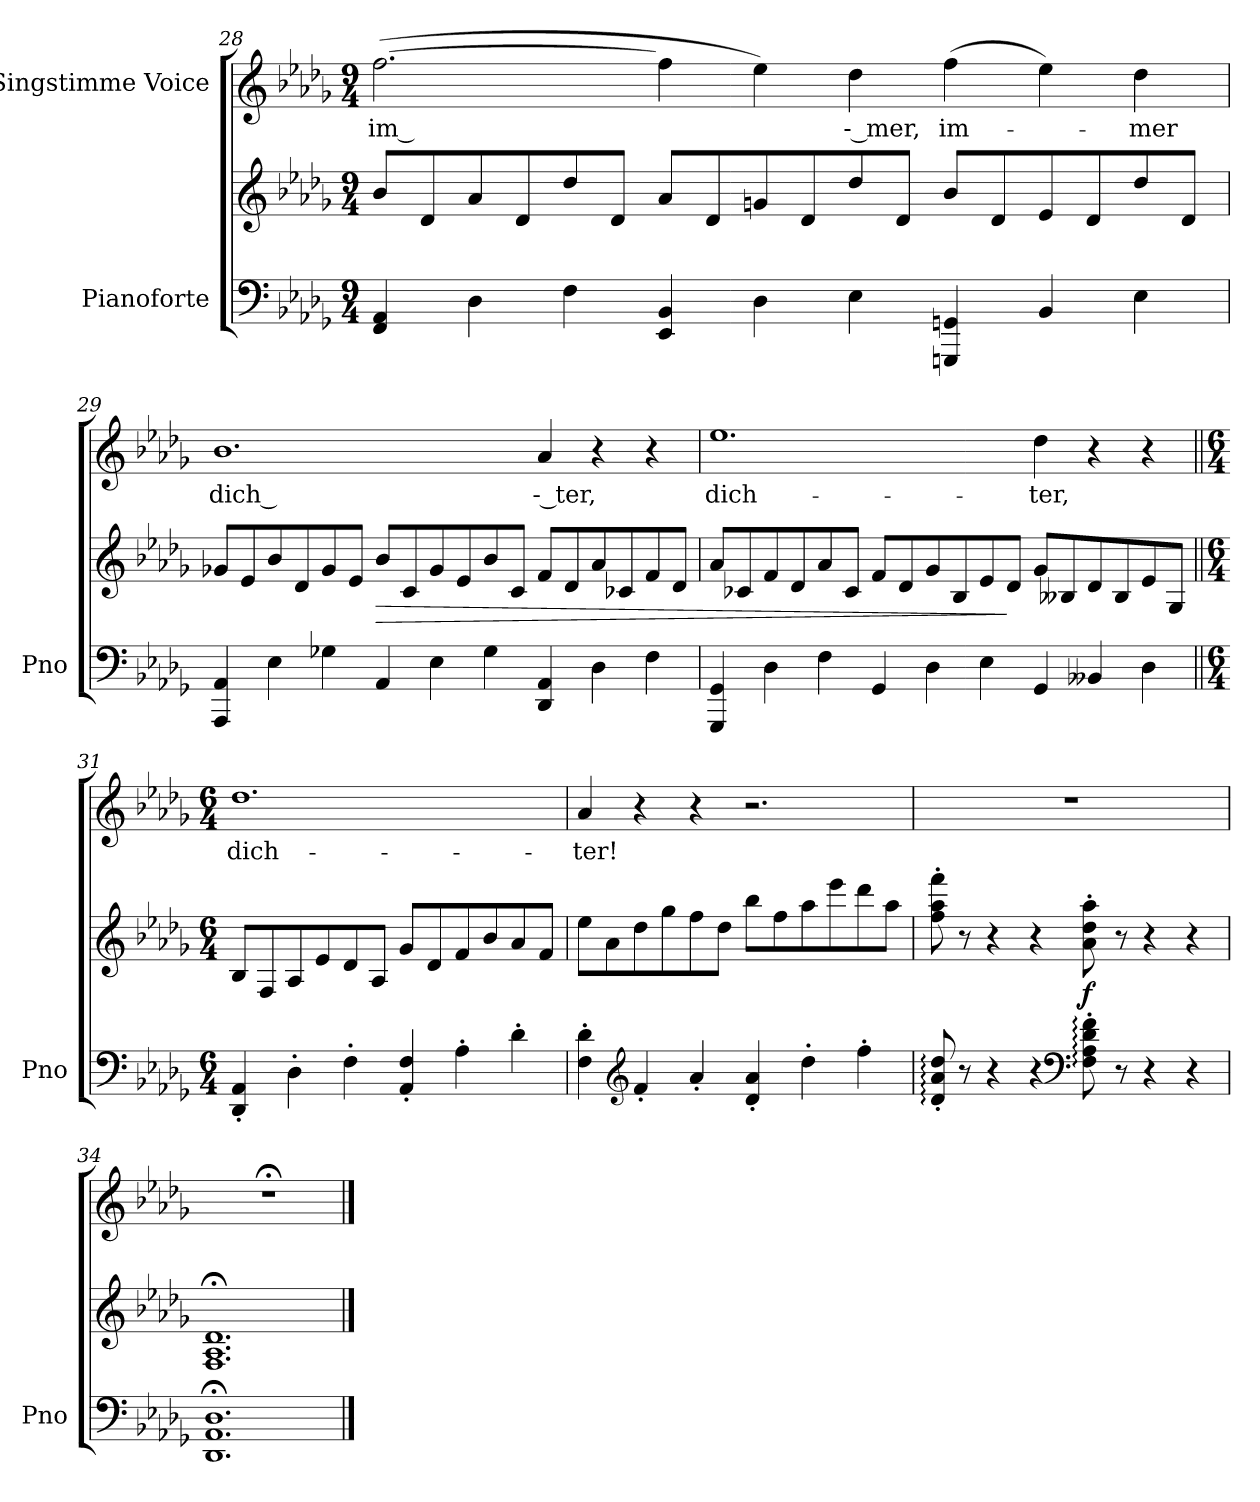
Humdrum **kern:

**kern	**kern	**dynam	**kern	**text
*part2	*part2	*part2	*part1	*part1
*staff3	*staff2	*staff2/3	*staff1	*staff1
*I"Pianoforte	*	*	*I"Singstimme Voice	*
*I'Pno	*	*	*	*
!!LO:LB:g=z
*clefF4	*clefG2	*	*clefG2	*
*k[b-e-a-d-g-]	*k[b-e-a-d-g-]	*	*k[b-e-a-d-g-]	*
*M9/4	*M9/4	*	*M9/4	*
=28	=28	=28	=28	=28
!	!	!LO:DY:a=2	!	!LO:LY:b
!	!	!LO:DY:n=1:a=2	!	!
!	!	!LO:DY:n=2:a=2	!	!
4FF/ 4AA-/	8b-/L	other-dynamics p other-dynamics	([2.ff\	-im --
.	8d-/	.	.	.
4D-\	8a-/	.	.	.
.	8d-/	.	.	.
4F\	8dd-/	.	.	.
.	8d-/J	.	.	.
4EE-/ 4BB-/	8a-/L	.	4ff\]	.
.	8d-/	.	.	.
4D-\	8gn/	.	4ee-\)	.
.	8d-/	.	.	.
!	!	!	!	!LO:LY:b
4E-\	8dd-/	.	4dd-\	-- mer,
.	8d-/J	.	.	.
!	!	!	!	!LO:LY:b
4GGGn/ 4GGn/	8b-/L	.	(4ff\	im-
.	8d-/	.	.	.
4BB-/	8e-/	.	4ee-\)	.
.	8d-/	.	.	.
!	!	!	!	!LO:LY:b
4E-\	8dd-/	.	4dd-\	-mer
.	8d-/J	.	.	.
!!LO:LB:g=z
=29	=29	=29	=29	=29
!	!	!	!	!LO:LY:b
4AAA-/ 4AA-/	8g-X/L	.	1.b-	dich --
.	8e-/	.	.	.
4E-\	8b-/	.	.	.
.	8d-/	.	.	.
4G-X\	8g-/	.	.	.
.	8e-/J	.	.	.
!	!	!LO:HP:b	!	!
4AA-/	8b-/L	>	.	.
.	8c/	.	.	.
4E-\	8g-/	.	.	.
.	8e-/	.	.	.
4G-\	8b-/	.	.	.
.	8c/J	.	.	.
!	!	!	!	!LO:LY:b
4DD-/ 4AA-/	8f/L	.	4a-/	-- ter,
.	8d-/	.	.	.
4D-\	8a-/	.	4r	.
.	8c-X/	.	.	.
4F\	8f/	.	4r	.
.	8d-/J	.	.	.
!!LO:PB:g=z
=30	=30	=30	=30	=30
!	!	!	!	!LO:LY:b
4GGG-/ 4GG-/	8a-/L	.	1.ee-	dich-
.	8c-X/	.	.	.
4D-\	8f/	.	.	.
.	8d-/	.	.	.
4F\	8a-/	.	.	.
.	8c-/J	.	.	.
4GG-/	8f/L	.	.	.
.	8d-/	.	.	.
4D-\	8g-/	.	.	.
.	8B-/	.	.	.
4E-\	8e-/	.	.	.
.	8d-/J	]	.	.
!	!	!	!	!LO:LY:b
4GG-/	8g-/L	.	4dd-\	-ter,
.	8B--X/	.	.	.
4BB--X/	8d-/	.	4r	.
.	8B--/	.	.	.
4D-\	8e-/	.	4r	.
.	8G-/J	.	.	.
!!LO:LB:g=z
=31||	=31||	=31||	=31||	=31||
*M6/4	*M6/4	*	*M6/4	*
!	!	!	!	!LO:LY:b
4DD-/' 4AA-/'	8B-/L	.	1.dd-	dich-
.	8F/	.	.	.
4D-'\	8A-/	.	.	.
.	8e-/	.	.	.
4F'\	8d-/	.	.	.
.	8A-/J	.	.	.
4AA-/' 4F/'	8g-/L	.	.	.
.	8d-/	.	.	.
4A-'\	8f/	.	.	.
.	8b-/	.	.	.
4d-'\	8a-/	.	.	.
.	8f/J	.	.	.
!!LO:LB:g=z
=32	=32	=32	=32	=32
!	!	!	!	!LO:LY:b
4F\' 4d-\'	8ee-\L	.	4a-/	-ter!
.	8a-\	.	.	.
*clefG2	*	*	*	*
4f'/	8dd-\	.	4r	.
.	8gg-\	.	.	.
4a-'/	8ff\	.	4r	.
.	8dd-\J	.	.	.
4d-/' 4a-/'	8bb-\L	.	2.r	.
.	8ff\	.	.	.
4dd-'\	8aa-\	.	.	.
.	8eee-\	.	.	.
4ff'\	8ddd-\	.	.	.
.	8aa-\J	.	.	.
=33	=33	=33	=33	=33
8d-/:'< 8a-/:'< 8dd-/:'<	8ff\' 8aa-\' 8fff\'	.	1.r	.
8r	8r	.	.	.
4r	4r	.	.	.
4r	4r	.	.	.
*clefF4	*	*	*	*
!	!	!LO:DY:b	!	!
8F\:' 8A-\:' 8d-\:' 8f\:'	8a-\' 8dd-\' 8aa-\'	f	.	.
8r	8r	.	.	.
4r	4r	.	.	.
4r	4r	.	.	.
=34	=34	=34	=34	=34
1.DD-;< 1.AA-;< 1.D-;<	1.F;< 1.A-;< 1.d-;<	.	1.r;<	.
==	==	==	==	==
*-	*-	*-	*-	*-
